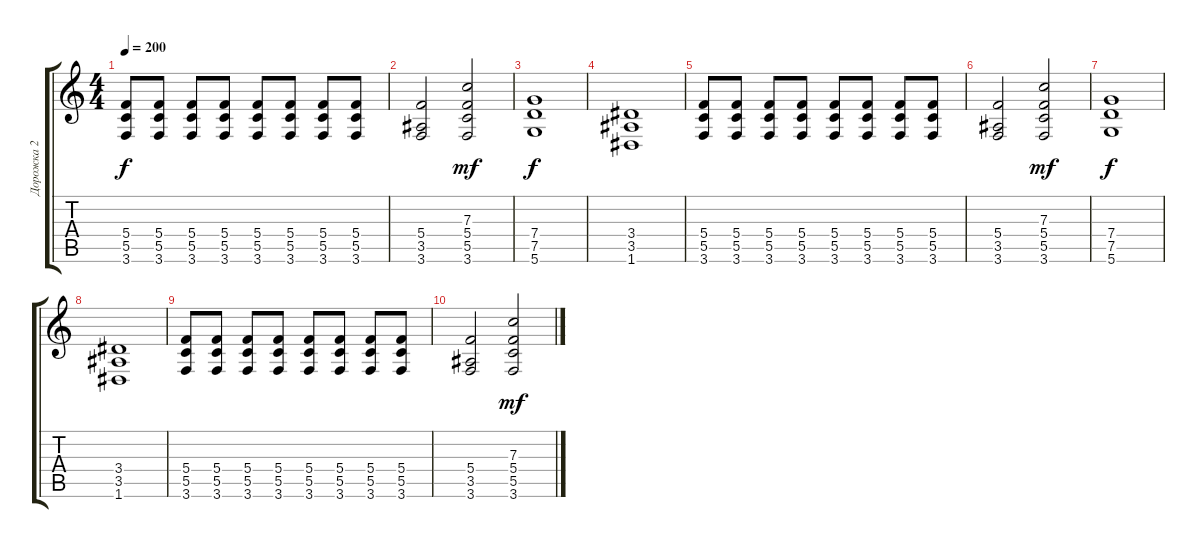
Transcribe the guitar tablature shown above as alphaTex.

\track ("Дорожка 2" "Дорожка 2") {instrument overdrivenguitar}
\staff {score tabs}
\tuning (D4 A3 F3 C3 G2 D2) {hide}
\ts (4 4)
\tempo 200
\clef g2
\ks c
(5.4 5.5 3.6).8{dy f} (5.4 5.5 3.6).8 (5.4 5.5 3.6).8 (5.4 5.5 3.6).8 (5.4 5.5 3.6).8 (5.4 5.5 3.6).8 (5.4 5.5 3.6).8 (5.4 5.5 3.6).8 |
(5.4 3.5 3.6).2 (7.3 5.4 5.5 3.6).2{dy mf} |
(7.4 7.5 5.6).1{dy f} |
(3.4 3.5 1.6).1 |
(5.4 5.5 3.6).8 (5.4 5.5 3.6).8 (5.4 5.5 3.6).8 (5.4 5.5 3.6).8 (5.4 5.5 3.6).8 (5.4 5.5 3.6).8 (5.4 5.5 3.6).8 (5.4 5.5 3.6).8 |
(5.4 3.5 3.6).2 (7.3 5.4 5.5 3.6).2{dy mf} |
(7.4 7.5 5.6).1{dy f} |
(3.4 3.5 1.6).1 |
(5.4 5.5 3.6).8 (5.4 5.5 3.6).8 (5.4 5.5 3.6).8 (5.4 5.5 3.6).8 (5.4 5.5 3.6).8 (5.4 5.5 3.6).8 (5.4 5.5 3.6).8 (5.4 5.5 3.6).8 |
(5.4 3.5 3.6).2 (7.3 5.4 5.5 3.6).2{dy mf}
